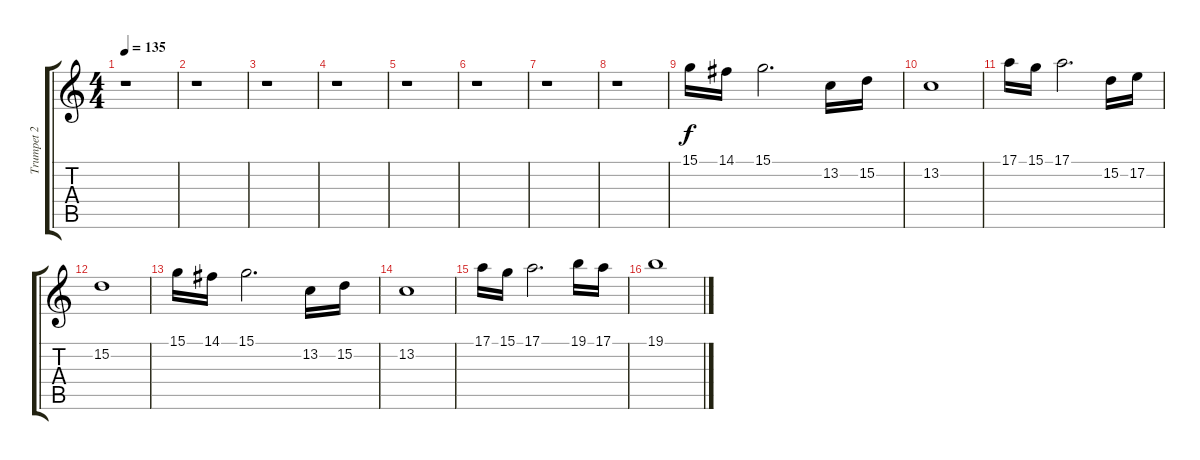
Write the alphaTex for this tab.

\track ("Trumpet 2" "Trumpet 2") {instrument brasssection}
\staff {score tabs}
\tuning (E4 B3 G3 D3 A2 E2) {hide}
\ts (4 4)
\tempo 135
\clef g2
\ks c
r.1{dy f} |
r.1 |
r.1 |
r.1 |
r.1 |
r.1 |
r.1 |
r.1 |
15.1.16 14.1.16 15.1.2{d} 13.2.16 15.2.16 |
13.2.1 |
17.1.16 15.1.16 17.1.2{d} 15.2.16 17.2.16 |
15.2.1 |
15.1.16 14.1.16 15.1.2{d} 13.2.16 15.2.16 |
13.2.1 |
17.1.16 15.1.16 17.1.2{d} 19.1.16 17.1.16 |
19.1.1
